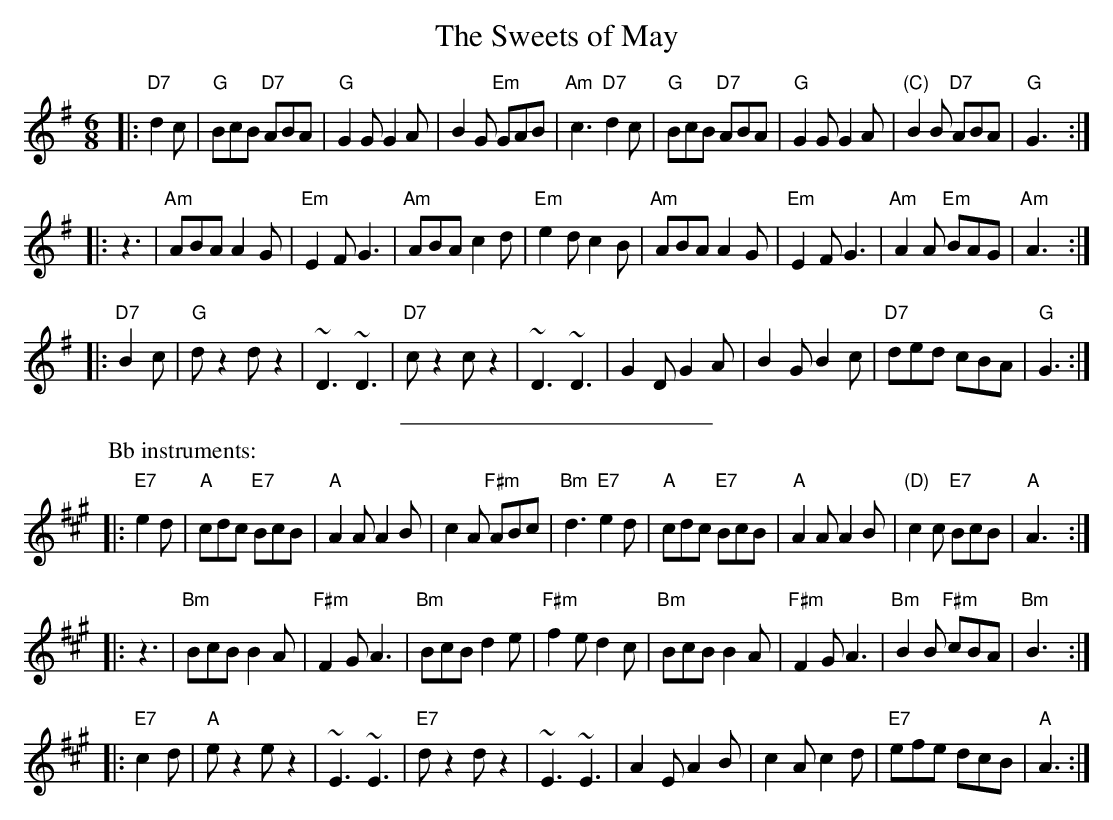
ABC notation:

X:1
T:Sweets of May, The
M:6/8
L:1/8
K:G
|: "D7"d2c \
| "G"BcB "D7"ABA | "G"G2G G2A |      B2G "Em"GAB | "Am"c3 "D7"d2c \
| "G"BcB "D7"ABA | "G"G2G G2A | "(C)"B2B "D7"ABA | "G"G3 :|
|: z3 \
| "Am"ABA A2G | "Em"E2F G3 | "Am"ABA     c2d | "Em"e2d c2B \
| "Am"ABA A2G | "Em"E2F G3 | "Am"A2A "Em"BAG | "Am"A3 :|
|: "D7"B2c \
| "G"dz2 dz2 | ~D3 ~D3 | "D7"cz2 cz2 | ~D3 ~D3 \
|    G2D G2A | B2G B2c | "D7"ded cBA | "G"G3 :|
%%sep 5 5 200
P: Bb instruments:
K:A
|: "E7"e2d \
| "A"cdc "E7"BcB | "A"A2A A2B |      c2A "F#m"ABc | "Bm"d3 "E7"e2d \
| "A"cdc "E7"BcB | "A"A2A A2B | "(D)"c2c "E7"BcB | "A"A3 :|
|: z3 \
| "Bm"BcB B2A | "F#m"F2G A3 | "Bm"BcB     d2e | "F#m"f2e d2c \
| "Bm"BcB B2A | "F#m"F2G A3 | "Bm"B2B "F#m"cBA | "Bm"B3 :|
|: "E7"c2d \
| "A"ez2 ez2 | ~E3 ~E3 | "E7"dz2 dz2 | ~E3 ~E3 \
|    A2E A2B | c2A c2d | "E7"efe dcB | "A"A3 :|
